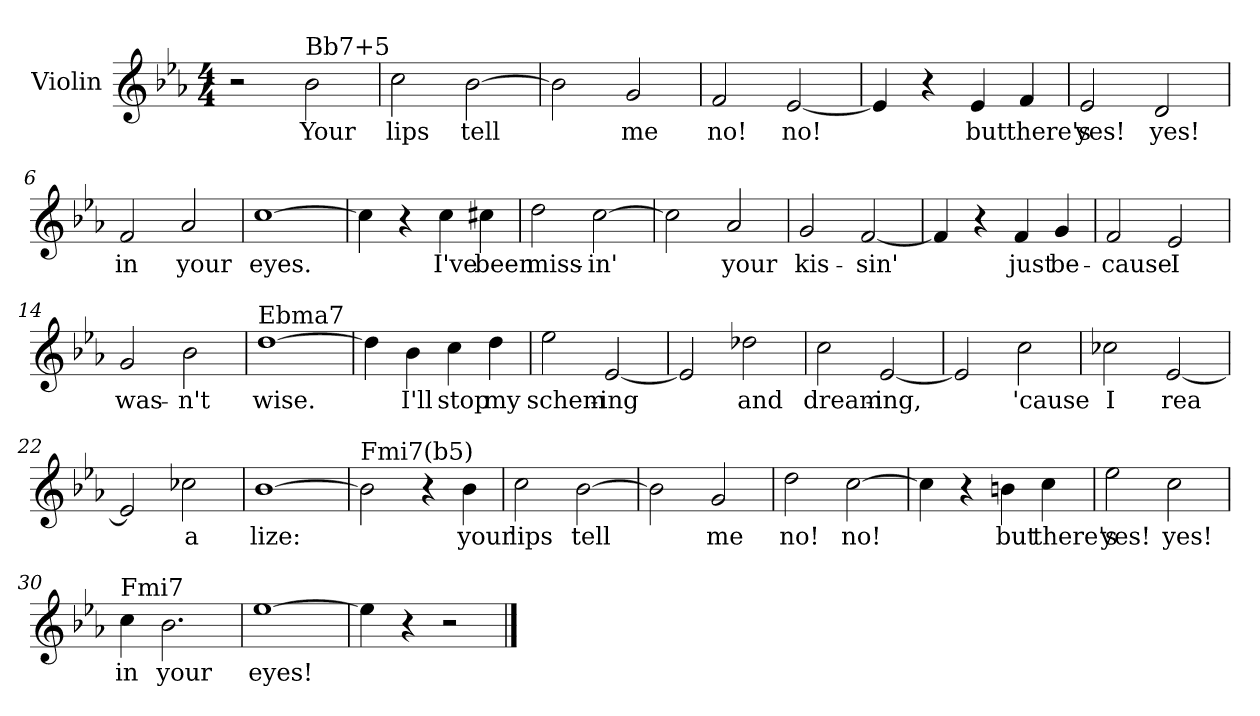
**kern	**text
*part1	*part1
*staff1	*staff1
*I"Violin	*
*I'Vln	*
*clefG2	*
*k[b-e-a-]	*
*E-:	*
*M4/4	*
=	=
2r	.
!LO:TX:a:t=Bb7+5	!
2b-\	Your
=1	=1
2cc\	lips
[2b-\	tell
=2	=2
2b-\]	.
2g/	me
=3	=3
2f/	no!
[2e-/	no!
=4	=4
4e-/]	.
4r	.
4e-/	but
4f/	there's
=5	=5
2e-/	yes!
2d/	yes!
=6	=6
2f/	in
2a-/	your
=7	=7
[1cc	eyes.
!!LO:LB:g=z
=8	=8
4cc\]	.
4r	.
4cc\	I've
4cc#X\	been
=9	=9
2dd\	miss-
[2cc\	-in'
=10	=10
2cc\]	.
2a-/	your
=11	=11
2g/	kis-
[2f/	-sin'
!!LO:LB:g=z
=12	=12
4f/]	.
4r	.
4f/	just
4g/	be-
=13	=13
2f/	-cause
2e-/	I
=14	=14
2g/	was-
2b-\	-n't
=15	=15
!LO:TX:a:t=Ebma7	!
[1dd	wise.
!!LO:LB:g=z
=16	=16
4dd\]	.
4b-\	I'll
4cc\	stop
4dd\	my
=17	=17
2ee-\	schem-
[2e-/	-ing
=18	=18
2e-/]	.
2dd-X\	and
=19	=19
2cc\	dream-
[2e-/	-ing,
!!LO:LB:g=z
=20	=20
2e-/]	.
2cc\	'cause
=21	=21
2cc-X\	I
[2e-/	rea
=22	=22
2e-/]	.
2cc-X\	a
=23	=23
[1b-	lize:
=24	=24
!LO:TX:a:t=Fmi7(b5)	!
2b-\]	.
4r	.
4b-\	your
=25	=25
2cc\	lips
[2b-\	tell
=26	=26
2b-\]	.
2g/	me
=27	=27
2dd\	no!
[2cc\	no!
=28	=28
4cc\]	.
4r	.
4bn\	but
4cc\	there's
=29	=29
2ee-\	yes!
2cc\	yes!
!!LO:LB:g=z
=30	=30
!LO:TX:a:t=Fmi7	!
4cc\	in
2.b-\	your
=31	=31
[1ee-	eyes!
=32	=32
4ee-\]	.
4r	.
2r	.
==	==
*-	*-
